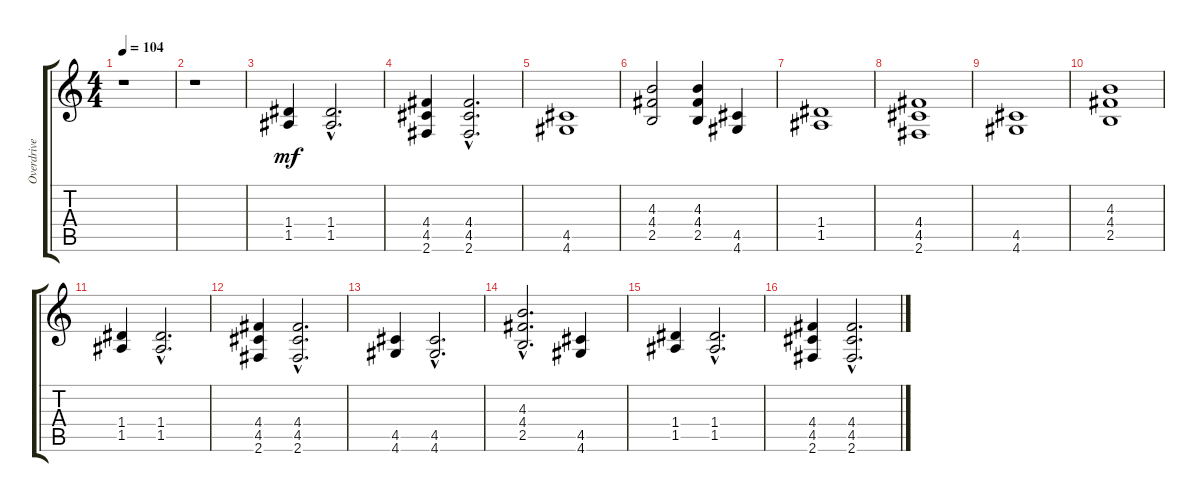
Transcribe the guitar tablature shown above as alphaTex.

\track ("Overdrive" "Overdrive") {instrument distortionguitar}
\staff {score tabs}
\tuning (E4 B3 G3 D3 A2 E2) {hide}
\ts (4 4)
\tempo 104
\clef g2
\ks c
r.1{dy mf} |
r.1 |
(1.4 1.5).4 (1.4{hac} 1.5{hac}).2{d} |
(4.4 4.5 2.6).4 (4.4{hac} 4.5{hac} 2.6{hac}).2{d} |
(4.5 4.6).1 |
(4.3 4.4 2.5).2 (4.3 4.4 2.5).4 (4.5 4.6).4 |
(1.4 1.5).1 |
(4.4 4.5 2.6).1 |
(4.5 4.6).1 |
(4.3 4.4 2.5).1 |
(1.4 1.5).4 (1.4{hac} 1.5{hac}).2{d} |
(4.4 4.5 2.6).4 (4.4{hac} 4.5{hac} 2.6{hac}).2{d} |
(4.5 4.6).4 (4.5{hac} 4.6{hac}).2{d} |
(4.3{hac} 4.4{hac} 2.5{hac}).2{d} (4.5 4.6).4 |
(1.4 1.5).4 (1.4{hac} 1.5{hac}).2{d} |
(4.4 4.5 2.6).4 (4.4{hac} 4.5{hac} 2.6{hac}).2{d}
